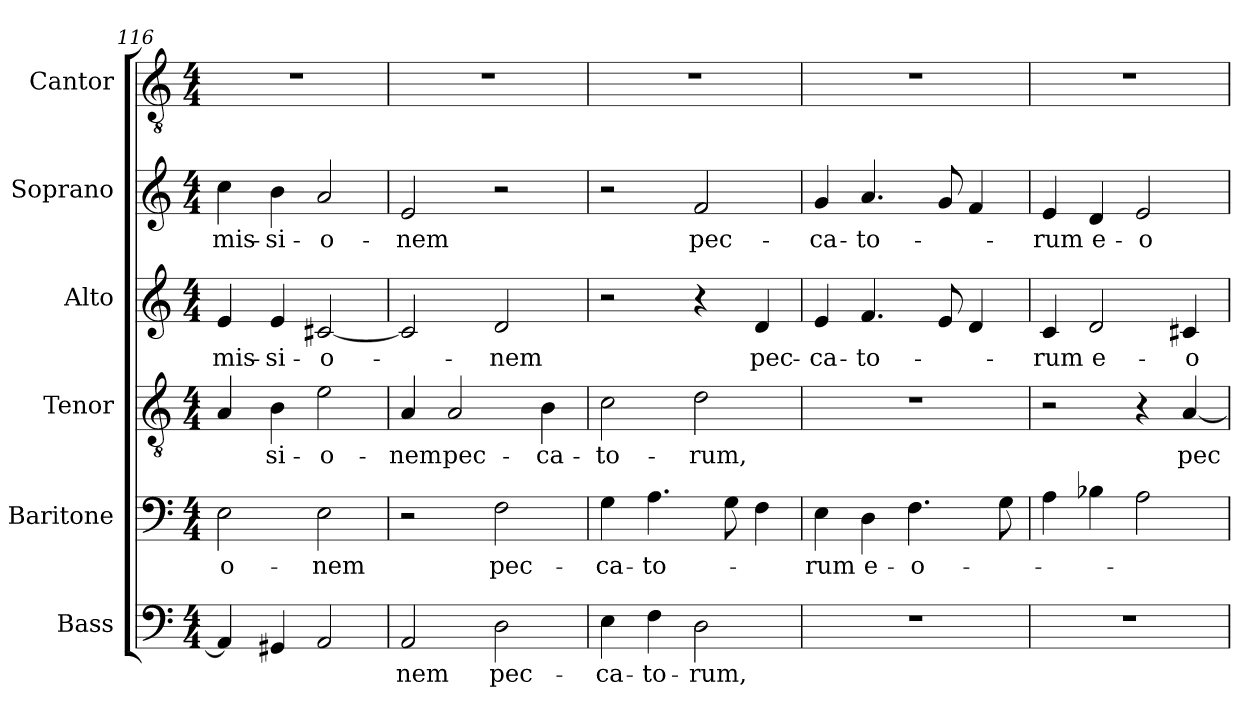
**kern	**text	**kern	**text	**kern	**text	**kern	**text	**kern	**text	**kern
*part6	*part6	*part5	*part5	*part4	*part4	*part3	*part3	*part2	*part2	*part1
*staff6	*staff6	*staff5	*staff5	*staff4	*staff4	*staff3	*staff3	*staff2	*staff2	*staff1
*I"Bass	*	*I"Baritone	*	*I"Tenor	*	*I"Alto	*	*I"Soprano	*	*I"Cantor
*I'Bass	*	*I'Baritone	*	*I'Tenor	*	*	*	*	*	*I'Cantor
*clefF4	*	*clefF4	*	*clefGv2	*	*clefG2	*	*clefG2	*	*clefGv2
*ITrd7c12	*	*	*	*	*	*	*	*	*	*ITrd7c12
*k[]	*	*k[]	*	*k[]	*	*k[]	*	*k[]	*	*k[]
*C:	*	*C:	*	*C:	*	*C:	*	*C:	*	*C:
*M4/4	*	*M4/4	*	*M4/4	*	*M4/4	*	*M4/4	*	*M4/4
=116	=116	=116	=116	=116	=116	=116	=116	=116	=116	=116
!	!	!	!LO:LY:b:color=#000000	!	!	!	!	!	!	!
!	!	!	!	!	!	!	!LO:LY:b:color=#000000	!	!	!
!	!	!	!	!	!	!	!	!	!LO:LY:b:color=#000000	!
4AAAi/]	.	2Ei\	-o-	4Ai/	.	4ei/	-mis-	4cci\	-mis-	1r
!	!	!	!	!	!LO:LY:b:color=#000000	!	!	!	!	!
!	!	!	!	!	!	!	!LO:LY:b:color=#000000	!	!	!
!	!	!	!	!	!	!	!	!	!LO:LY:b:color=#000000	!
4GGG#Xi/	.	.	.	4Bi\	-si-	4ei/	-si-	4bi\	-si-	.
!	!	!	!LO:LY:b:color=#000000	!	!	!	!	!	!	!
!	!	!	!	!	!LO:LY:b:color=#000000	!	!	!	!	!
!	!	!	!	!	!	!	!LO:LY:b:color=#000000	!	!	!
!	!	!	!	!	!	!	!	!	!LO:LY:b:color=#000000	!
2AAAi/	.	2Ei\	-nem	2ei\	-o-	[<2c#Xi/	-o-	2ai/	-o-	.
=117	=117	=117	=117	=117	=117	=117	=117	=117	=117	=117
!	!LO:LY:b:color=#000000	!	!	!	!	!	!	!	!	!
!	!	!	!	!	!LO:LY:b:color=#000000	!	!	!	!	!
!	!	!	!	!	!	!	!	!	!LO:LY:b:color=#000000	!
2AAAi/	-nem	2r	.	4Ai/	-nem	2c#i/]	.	2ei/	-nem	1r
!	!	!	!	!	!LO:LY:b:color=#000000	!	!	!	!	!
.	.	.	.	2Ai/	pec-	.	.	.	.	.
!	!LO:LY:b:color=#000000	!	!	!	!	!	!	!	!	!
!	!	!	!LO:LY:b:color=#000000	!	!	!	!	!	!	!
!	!	!	!	!	!	!	!LO:LY:b:color=#000000	!	!	!
2DDi\	pec-	2Fi\	pec-	.	.	2di/	-nem	2r	.	.
!	!	!	!	!	!LO:LY:b:color=#000000	!	!	!	!	!
.	.	.	.	4Bi\	-ca-	.	.	.	.	.
=118	=118	=118	=118	=118	=118	=118	=118	=118	=118	=118
!	!LO:LY:b:color=#000000	!	!	!	!	!	!	!	!	!
!	!	!	!LO:LY:b:color=#000000	!	!	!	!	!	!	!
!	!	!	!	!	!LO:LY:b:color=#000000	!	!	!	!	!
4EEi\	-ca-	4Gi\	-ca-	2ci\	-to-	2r	.	2r	.	1r
!	!LO:LY:b:color=#000000	!	!	!	!	!	!	!	!	!
!	!	!	!LO:LY:b:color=#000000	!	!	!	!	!	!	!
4FFi\	-to-	4.Ai\	-to-	.	.	.	.	.	.	.
!	!LO:LY:b:color=#000000	!	!	!	!	!	!	!	!	!
!	!	!	!	!	!LO:LY:b:color=#000000	!	!	!	!	!
!	!	!	!	!	!	!	!	!	!LO:LY:b:color=#000000	!
2DDi\	-rum,	.	.	2di\	-rum,	4r	.	2fi/	pec-	.
.	.	8Gi\	.	.	.	.	.	.	.	.
!	!	!	!	!	!	!	!LO:LY:b:color=#000000	!	!	!
.	.	4Fi\	.	.	.	4di/	pec-	.	.	.
=119	=119	=119	=119	=119	=119	=119	=119	=119	=119	=119
!	!	!	!LO:LY:b:color=#000000	!	!	!	!	!	!	!
!	!	!	!	!	!	!	!LO:LY:b:color=#000000	!	!	!
!	!	!	!	!	!	!	!	!	!LO:LY:b:color=#000000	!
1r	.	4Ei\	-rum	1r	.	4ei/	-ca-	4gi/	-ca-	1r
!	!	!	!LO:LY:b:color=#000000	!	!	!	!	!	!	!
!	!	!	!	!	!	!	!LO:LY:b:color=#000000	!	!	!
!	!	!	!	!	!	!	!	!	!LO:LY:b:color=#000000	!
.	.	4Di\	e-	.	.	4.fi/	-to-	4.ai/	-to-	.
!	!	!	!LO:LY:b:color=#000000	!	!	!	!	!	!	!
.	.	4.Fi\	-o-	.	.	.	.	.	.	.
.	.	.	.	.	.	8ei/	.	8gi/	.	.
.	.	.	.	.	.	4di/	.	4fi/	.	.
.	.	8Gi\	.	.	.	.	.	.	.	.
!!LO:PB:g=z
=120	=120	=120	=120	=120	=120	=120	=120	=120	=120	=120
!	!	!	!	!	!	!	!LO:LY:b:color=#000000	!	!	!
!	!	!	!	!	!	!	!	!	!LO:LY:b:color=#000000	!
1r	.	4Ai\	.	2r	.	4ci/	-rum	4ei/	-rum	1r
!	!	!	!	!	!	!	!LO:LY:b:color=#000000	!	!	!
!	!	!	!	!	!	!	!	!	!LO:LY:b:color=#000000	!
.	.	4B-Xi\	.	.	.	2di/	e-	4di/	e-	.
!	!	!	!	!	!	!	!	!	!LO:LY:b:color=#000000	!
.	.	2Ai\	.	4r	.	.	.	2ei/	-o-	.
!	!	!	!	!	!LO:LY:b:color=#000000	!	!	!	!	!
!	!	!	!	!	!	!	!LO:LY:b:color=#000000	!	!	!
.	.	.	.	[<4Ai/	pec	4c#Xi/	-o-	.	.	.
=	=	=	=	=	=	=	=	=	=	=
*-	*-	*-	*-	*-	*-	*-	*-	*-	*-	*-
